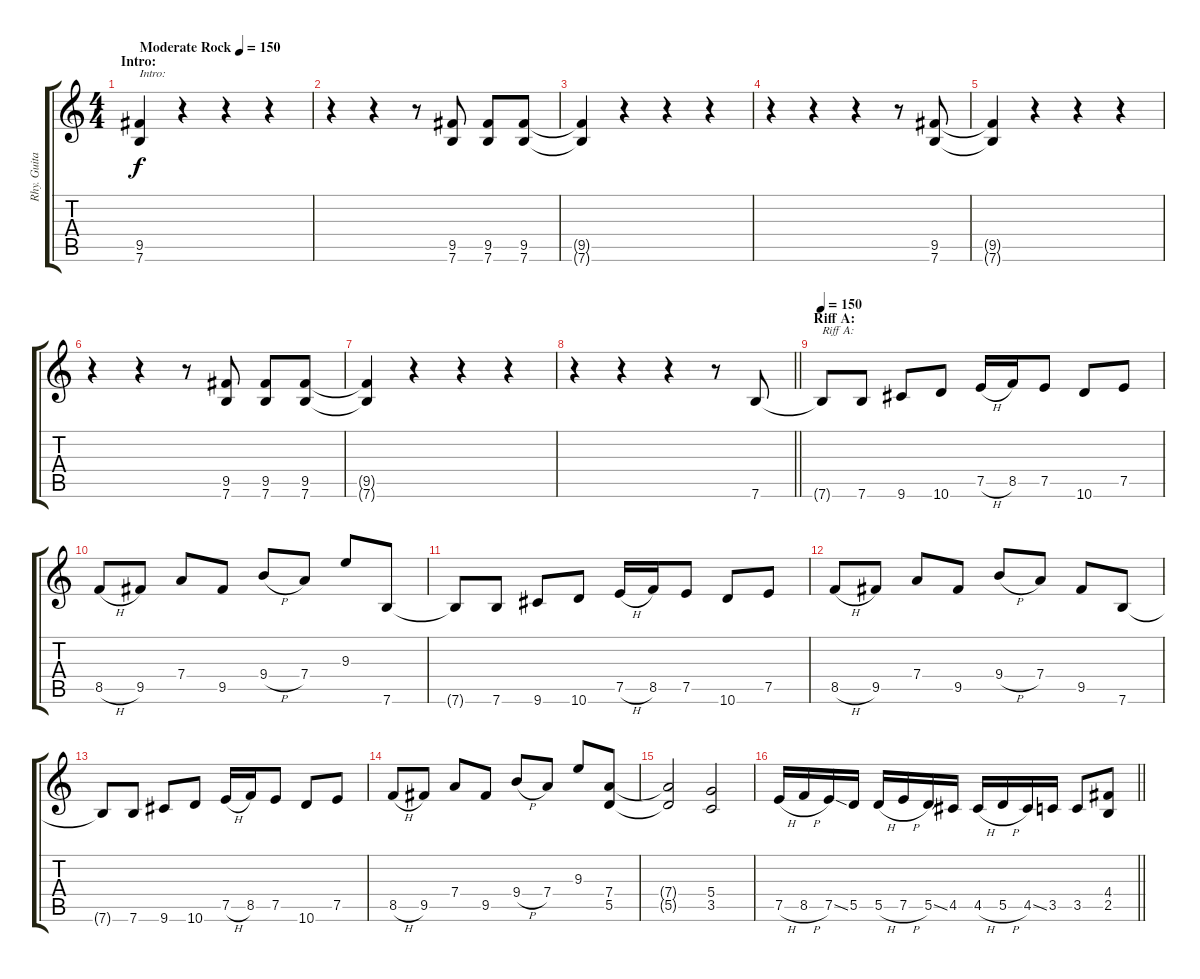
\track ("Rhy. Guitar 2" "Rhy. Guita") {instrument acousticguitarsteel}
\staff {score tabs}
\tuning (E4 B3 G3 D3 A2 E2) {hide}
\ts (4 4)
\section ("" "Intro:")
\tempo (150 "Moderate Rock")
\tempo 165
\tempo (150 "Moderate Rock")
\clef g2
\ks c
(9.5 7.6).4{txt "Intro:" dy f instrument acousticguitarsteel} r.4 r.4 r.4 |
r.4 r.4 r.8 (9.5 7.6).8 (9.5 7.6).8 (9.5 7.6).8 |
(9.5{t} 7.6{t}).4 r.4 r.4 r.4 |
r.4 r.4 r.4 r.8 (9.5 7.6).8 |
(9.5{t} 7.6{t}).4 r.4 r.4 r.4 |
r.4 r.4 r.8 (9.5 7.6).8 (9.5 7.6).8 (9.5 7.6).8 |
(9.5{t} 7.6{t}).4 r.4 r.4 r.4 |
\barLineRight lightlight
r.4 r.4 r.4 r.8 7.6.8 |
\section ("" "Riff A:")
\tempo 150
7.6{t}.8{txt "Riff A:"} 7.6.8 9.6.8 10.6.8 7.5{h}.16 8.5.16 7.5.8 10.6.8 7.5.8 |
8.5{h}.8 9.5.8 7.4.8 9.5.8 9.4{h}.8 7.4.8 9.3.8 7.6.8 |
7.6{t}.8 7.6.8 9.6.8 10.6.8 7.5{h}.16 8.5.16 7.5.8 10.6.8 7.5.8 |
8.5{h}.8 9.5.8 7.4.8 9.5.8 9.4{h}.8 7.4.8 9.5.8 7.6.8 |
7.6{t}.8 7.6.8 9.6.8 10.6.8 7.5{h}.16 8.5.16 7.5.8 10.6.8 7.5.8 |
8.5{h}.8 9.5.8 7.4.8 9.5.8 9.4{h}.8 7.4.8 9.3.8 (7.4 5.5).8 |
(7.4{t} 5.5{t}).2 (5.4 3.5).2 |
\barLineRight lightlight
7.5{h}.16 8.5{h}.16 7.5{ss}.16 5.5.16 5.5{h}.16 7.5{h}.16 5.5{ss}.16 4.5.16 4.5{h}.16 5.5{h}.16 4.5{ss}.16 3.5.16 3.5.8 (4.4 2.5).8
